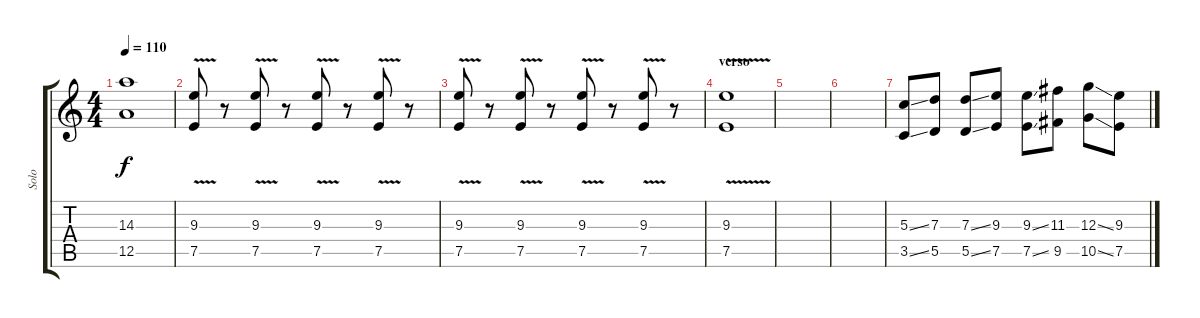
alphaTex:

\track ("Solo" "Solo") {instrument distortionguitar}
\staff {score tabs}
\tuning (E4 B3 G3 D3 A2 E2) {hide}
\ts (4 4)
\tempo 110
\clef g2
\ks c
(14.3 12.5).1{dy f} |
(9.3{v} 7.5).8 r.8 (9.3{v} 7.5).8 r.8 (9.3{v} 7.5).8 r.8 (9.3{v} 7.5).8 r.8 |
(9.3{v} 7.5).8 r.8 (9.3{v} 7.5).8 r.8 (9.3{v} 7.5).8 r.8 (9.3{v} 7.5).8 r.8 |
\section ("" "verso")
(9.3{v} 7.5).1 |
|
|
(5.3{ss} 3.5{ss}).8 (7.3 5.5).8 (7.3{ss} 5.5{ss}).8 (9.3 7.5).8 (9.3{ss} 7.5{ss}).8 (11.3 9.5).8 (12.3{ss} 10.5{ss}).8 (9.3 7.5).8
